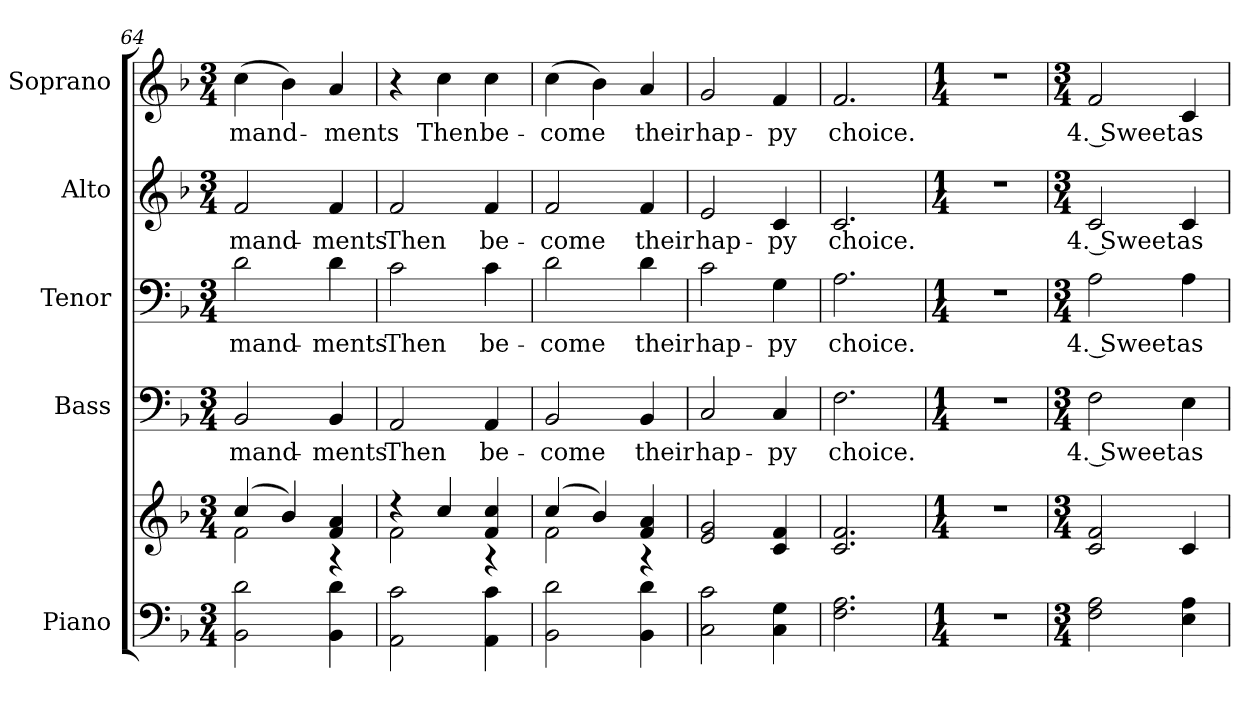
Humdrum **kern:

**kern	**kern	**kern	**text	**kern	**text	**kern	**text	**kern	**text
*part5	*part5	*part4	*part4	*part3	*part3	*part2	*part2	*part1	*part1
*staff6	*staff5	*staff4	*staff4	*staff3	*staff3	*staff2	*staff2	*staff1	*staff1
*I"Piano	*	*I"Bass	*	*I"Tenor	*	*I"Alto	*	*I"Soprano	*
*I'Pno.	*	*I'B.	*	*I'T.	*	*I'A.	*	*I'S.	*
*clefF4	*clefG2	*clefF4	*	*clefF4	*	*clefG2	*	*clefG2	*
*k[b-]	*k[b-]	*k[b-]	*	*k[b-]	*	*k[b-]	*	*k[b-]	*
*F:	*F:	*F:	*	*F:	*	*F:	*	*F:	*
*M3/4	*M3/4	*M3/4	*	*M3/4	*	*M3/4	*	*M3/4	*
=64	=64	=64	=64	=64	=64	=64	=64	=64	=64
*	*^	*	*	*	*	*	*	*	*
!	!	!	!	!LO:LY:b:color=#000000	!	!	!	!	!	!
!	!	!	!	!	!	!LO:LY:b:color=#000000	!	!	!	!
!	!	!	!	!	!	!	!	!LO:LY:b:color=#000000	!	!
!	!	!	!	!	!	!	!	!	!	!LO:LY:b:color=#000000
2BB-i\ 2di	(4cci/	2fi\	2BB-i/	-mand-	2di\	-mand-	2fi/	-mand-	(4cci\	-mand-
.	4b-i/)	.	.	.	.	.	.	.	4b-i\)	.
!	!	!	!	!LO:LY:b:color=#000000	!	!	!	!	!	!
!	!	!	!	!	!	!LO:LY:b:color=#000000	!	!	!	!
!	!	!	!	!	!	!	!	!LO:LY:b:color=#000000	!	!
!	!	!	!	!	!	!	!	!	!	!LO:LY:b:color=#000000
4BB-i\ 4di	4fi/ 4ai	4r	4BB-i/	-ments	4di\	-ments	4fi/	-ments	4ai/	-ments
!!LO:PB:g=z
=65	=65	=65	=65	=65	=65	=65	=65	=65	=65	=65
!	!	!	!	!LO:LY:b:color=#000000	!	!	!	!	!	!
!	!	!	!	!	!	!LO:LY:b:color=#000000	!	!	!	!
!	!	!	!	!	!	!	!	!LO:LY:b:color=#000000	!	!
2AAi\ 2ci	4r	2fi\	2AAi/	Then	2ci\	Then	2fi/	Then	4r	.
!	!	!	!	!	!	!	!	!	!	!LO:LY:b:color=#000000
.	4cci/	.	.	.	.	.	.	.	4cci\	Then
!	!	!	!	!LO:LY:b:color=#000000	!	!	!	!	!	!
!	!	!	!	!	!	!LO:LY:b:color=#000000	!	!	!	!
!	!	!	!	!	!	!	!	!LO:LY:b:color=#000000	!	!
!	!	!	!	!	!	!	!	!	!	!LO:LY:b:color=#000000
4AAi\ 4ci	4fi/ 4cci	4r	4AAi/	be-	4ci\	be-	4fi/	be-	4cci\	be-
=66	=66	=66	=66	=66	=66	=66	=66	=66	=66	=66
!	!	!	!	!LO:LY:b:color=#000000	!	!	!	!	!	!
!	!	!	!	!	!	!LO:LY:b:color=#000000	!	!	!	!
!	!	!	!	!	!	!	!	!LO:LY:b:color=#000000	!	!
!	!	!	!	!	!	!	!	!	!	!LO:LY:b:color=#000000
2BB-i\ 2di	(4cci/	2fi\	2BB-i/	-come	2di\	-come	2fi/	-come	(4cci\	-come
.	4b-i/)	.	.	.	.	.	.	.	4b-i\)	.
!	!	!	!	!LO:LY:b:color=#000000	!	!	!	!	!	!
!	!	!	!	!	!	!LO:LY:b:color=#000000	!	!	!	!
!	!	!	!	!	!	!	!	!LO:LY:b:color=#000000	!	!
!	!	!	!	!	!	!	!	!	!	!LO:LY:b:color=#000000
4BB-i\ 4di	4fi/ 4ai	4r	4BB-i/	their	4di\	their	4fi/	their	4ai/	their
*	*v	*v	*	*	*	*	*	*	*	*
=67	=67	=67	=67	=67	=67	=67	=67	=67	=67
*	*^	*	*	*	*	*	*	*	*
!	!	!	!	!LO:LY:b:color=#000000	!	!	!	!	!	!
*	*v	*v	*	*	*	*	*	*	*	*
*	*^	*	*	*	*	*	*	*	*
!	!	!	!	!	!	!LO:LY:b:color=#000000	!	!	!	!
*	*v	*v	*	*	*	*	*	*	*	*
*	*^	*	*	*	*	*	*	*	*
!	!	!	!	!	!	!	!	!LO:LY:b:color=#000000	!	!
*	*v	*v	*	*	*	*	*	*	*	*
*	*^	*	*	*	*	*	*	*	*
!	!	!	!	!	!	!	!	!	!	!LO:LY:b:color=#000000
*	*v	*v	*	*	*	*	*	*	*	*
2Ci\ 2ci	2ei/ 2gi	2Ci/	hap-	2ci\	hap-	2ei/	hap-	2gi/	hap-
!	!	!	!LO:LY:b:color=#000000	!	!	!	!	!	!
!	!	!	!	!	!LO:LY:b:color=#000000	!	!	!	!
!	!	!	!	!	!	!	!LO:LY:b:color=#000000	!	!
!	!	!	!	!	!	!	!	!	!LO:LY:b:color=#000000
4Ci\ 4Gi	4ci/ 4fi	4Ci/	-py	4Gi\	-py	4ci/	-py	4fi/	-py
!!LO:PB:g=z
=68	=68	=68	=68	=68	=68	=68	=68	=68	=68
!	!	!	!LO:LY:b:color=#000000	!	!	!	!	!	!
!	!	!	!	!	!LO:LY:b:color=#000000	!	!	!	!
!	!	!	!	!	!	!	!LO:LY:b:color=#000000	!	!
!	!	!	!	!	!	!	!	!	!LO:LY:b:color=#000000
2.Fi\ 2.Ai	2.ci/ 2.fi	2.Fi\	choice.	2.Ai\	choice.	2.ci/	choice.	2.fi/	choice.
=69	=69	=69	=69	=69	=69	=69	=69	=69	=69
*M1/4	*M1/4	*M1/4	*	*M1/4	*	*M1/4	*	*M1/4	*
!LO:N:vis=1	!LO:N:vis=1	!LO:N:vis=1	!	!LO:N:vis=1	!	!LO:N:vis=1	!	!LO:N:vis=1	!
4r	4r	4r	.	4r	.	4r	.	4r	.
=70	=70	=70	=70	=70	=70	=70	=70	=70	=70
*M3/4	*M3/4	*M3/4	*	*M3/4	*	*M3/4	*	*M3/4	*
!	!	!	!LO:LY:b:color=#000000	!	!	!	!	!	!
!	!	!	!	!	!LO:LY:b:color=#000000	!	!	!	!
!	!	!	!	!	!	!	!LO:LY:b:color=#000000	!	!
!	!	!	!	!	!	!	!	!	!LO:LY:b:color=#000000
2Fi\ 2Ai	2ci/ 2fi	2Fi\	4. Sweet	2Ai\	4. Sweet	2ci/	4. Sweet	2fi/	4. Sweet
!	!	!	!LO:LY:b:color=#000000	!	!	!	!	!	!
!	!	!	!	!	!LO:LY:b:color=#000000	!	!	!	!
!	!	!	!	!	!	!	!LO:LY:b:color=#000000	!	!
!	!	!	!	!	!	!	!	!	!LO:LY:b:color=#000000
4Ei\ 4Ai	4ci/	4Ei\	as	4Ai\	as	4ci/	as	4ci/	as
=	=	=	=	=	=	=	=	=	=
*-	*-	*-	*-	*-	*-	*-	*-	*-	*-
